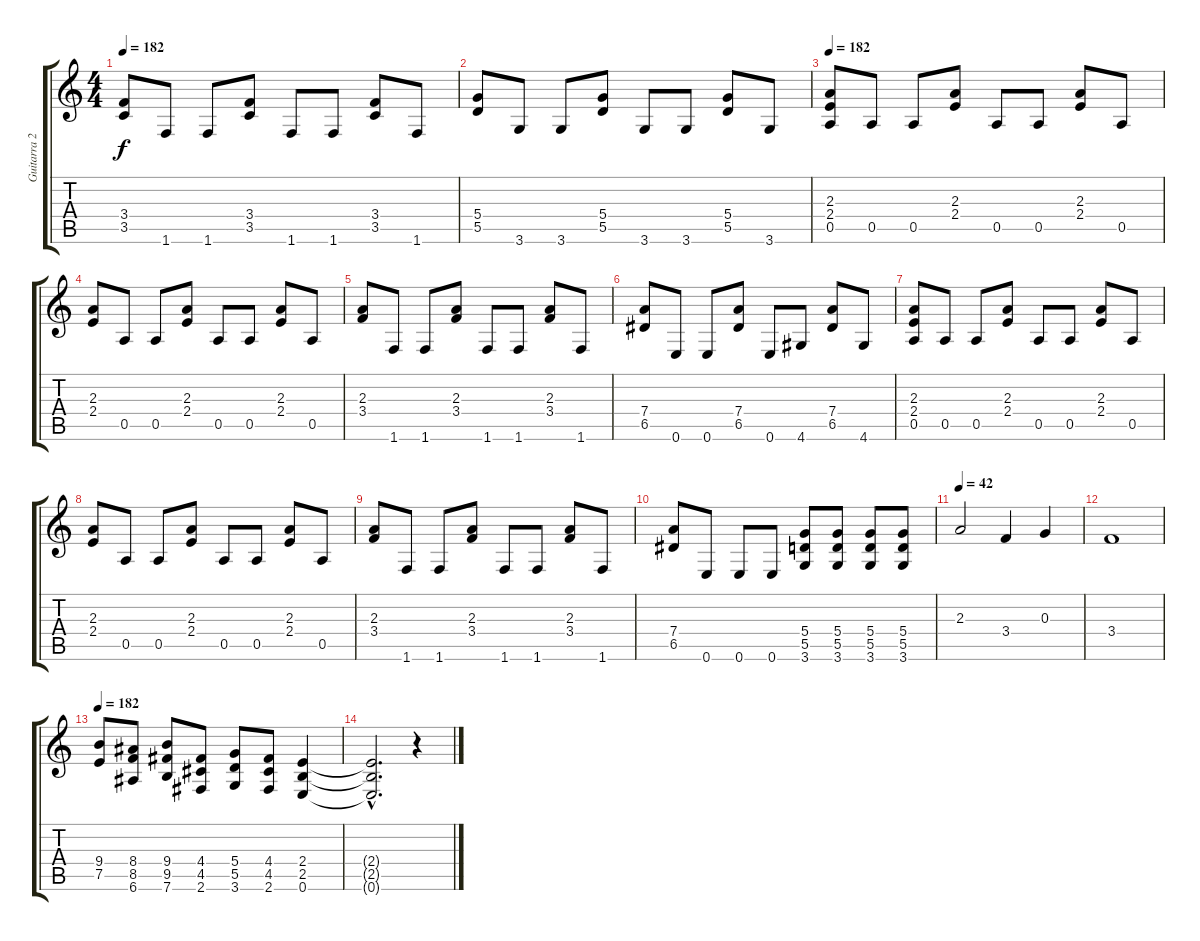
\track ("Guitarra 2" "Guitarra 2") {instrument distortionguitar}
\staff {score tabs}
\tuning (E4 B3 G3 D3 A2 E2) {hide}
\ts (4 4)
\tempo 182
\clef g2
\ks c
(3.4 3.5).8{dy f} 1.6.8 1.6.8 (3.4 3.5).8 1.6.8 1.6.8 (3.4 3.5).8 1.6.8 |
(5.4 5.5).8 3.6.8 3.6.8 (5.4 5.5).8 3.6.8 3.6.8 (5.4 5.5).8 3.6.8 |
\tempo 182
(2.3 2.4 0.5).8 0.5.8 0.5.8 (2.3 2.4).8 0.5.8 0.5.8 (2.3 2.4).8 0.5.8 |
(2.3 2.4).8 0.5.8 0.5.8 (2.3 2.4).8 0.5.8 0.5.8 (2.3 2.4).8 0.5.8 |
(2.3 3.4).8 1.6.8 1.6.8 (2.3 3.4).8 1.6.8 1.6.8 (2.3 3.4).8 1.6.8 |
(7.4 6.5).8 0.6.8 0.6.8 (7.4 6.5).8 0.6.8 4.6.8 (7.4 6.5).8 4.6.8 |
(2.3 2.4 0.5).8 0.5.8 0.5.8 (2.3 2.4).8 0.5.8 0.5.8 (2.3 2.4).8 0.5.8 |
(2.3 2.4).8 0.5.8 0.5.8 (2.3 2.4).8 0.5.8 0.5.8 (2.3 2.4).8 0.5.8 |
(2.3 3.4).8 1.6.8 1.6.8 (2.3 3.4).8 1.6.8 1.6.8 (2.3 3.4).8 1.6.8 |
(7.4 6.5).8 0.6.8 0.6.8 0.6.8 (5.4 5.5 3.6).8 (5.4 5.5 3.6).8 (5.4 5.5 3.6).8 (5.4 5.5 3.6).8 |
\tempo 42
2.3.2 3.4.4 0.3.4 |
3.4.1 |
\tempo 182
(9.4 7.5).8 (8.4 8.5 6.6).8 (9.4 9.5 7.6).8 (4.4 4.5 2.6).8 (5.4 5.5 3.6).8 (4.4 4.5 2.6).8 (2.4 2.5 0.6).4 |
(2.4{hac t} 2.5{hac t} 0.6{hac t}).2{d} r.4
